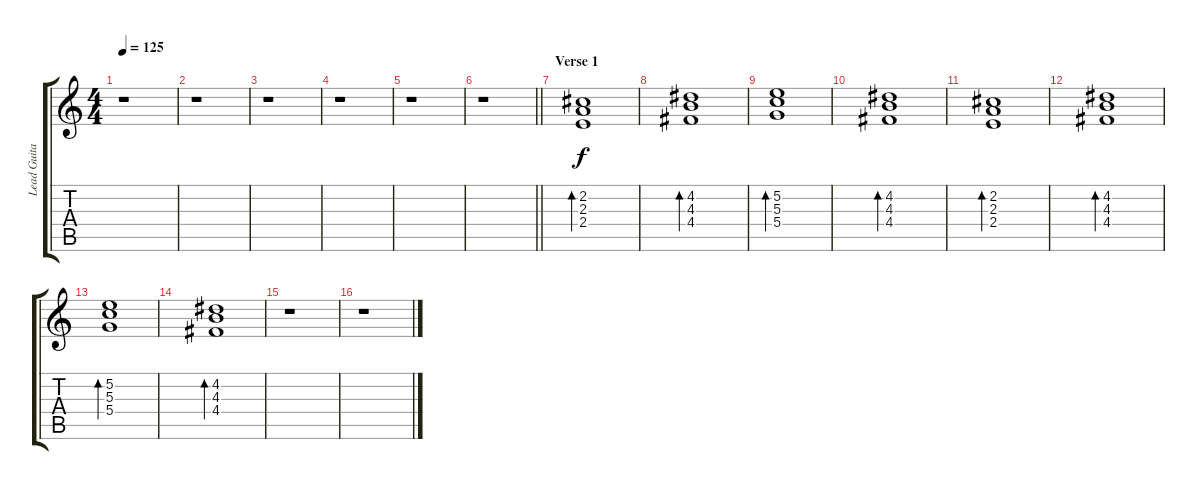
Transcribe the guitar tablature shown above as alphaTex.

\track ("Lead Guitar" "Lead Guita") {mute instrument overdrivenguitar}
\staff {score tabs}
\tuning (E4 B3 G3 D3 A2 E2) {hide}
\ts (4 4)
\tempo 125
\clef g2
\ks c
r.1{dy f} |
r.1 |
r.1 |
r.1 |
r.1 |
\barLineRight lightlight
r.1 |
\section ("" "Verse 1")
(2.2 2.3 2.4).1{bd 120 instrument electricguitarclean} |
(4.2 4.3 4.4).1{bd 120} |
(5.2 5.3 5.4).1{bd 120} |
(4.2 4.3 4.4).1{bd 120} |
(2.2 2.3 2.4).1{bd 120} |
(4.2 4.3 4.4).1{bd 120} |
(5.2 5.3 5.4).1{bd 120} |
(4.2 4.3 4.4).1{bd 120} |
r.1 |
r.1
